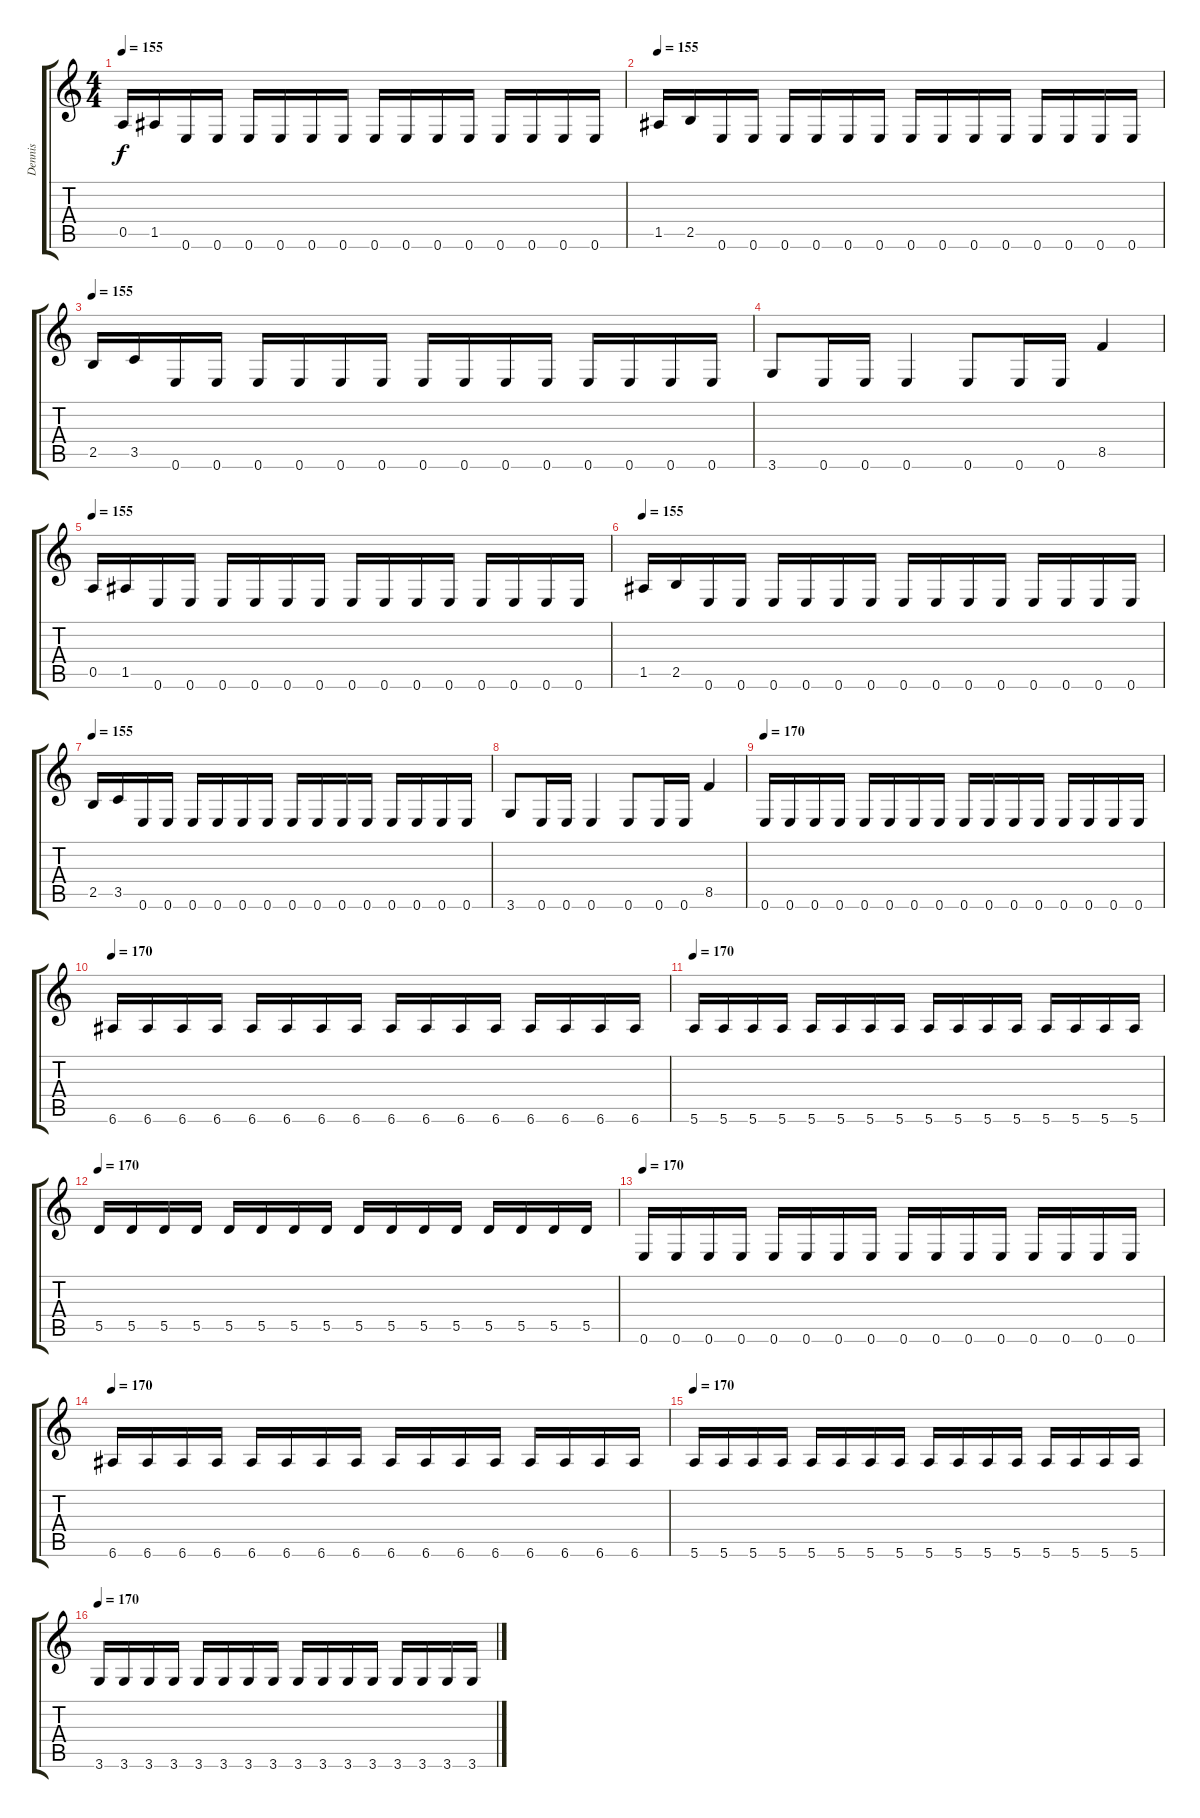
\track ("Dennis" "Dennis") {instrument electricbassfinger}
\staff {score tabs}
\tuning (E4 B3 G3 D3 A2 E2) {hide}
\ts (4 4)
\tempo 155
\clef g2
\ks c
0.5.16{dy f} 1.5.16 0.6.16 0.6.16 0.6.16 0.6.16 0.6.16 0.6.16 0.6.16 0.6.16 0.6.16 0.6.16 0.6.16 0.6.16 0.6.16 0.6.16 |
\tempo 155
1.5.16 2.5.16 0.6.16 0.6.16 0.6.16 0.6.16 0.6.16 0.6.16 0.6.16 0.6.16 0.6.16 0.6.16 0.6.16 0.6.16 0.6.16 0.6.16 |
\tempo 155
2.5.16 3.5.16 0.6.16 0.6.16 0.6.16 0.6.16 0.6.16 0.6.16 0.6.16 0.6.16 0.6.16 0.6.16 0.6.16 0.6.16 0.6.16 0.6.16 |
3.6.8 0.6.16 0.6.16 0.6.4 0.6.8 0.6.16 0.6.16 8.5.4 |
\tempo 155
0.5.16 1.5.16 0.6.16 0.6.16 0.6.16 0.6.16 0.6.16 0.6.16 0.6.16 0.6.16 0.6.16 0.6.16 0.6.16 0.6.16 0.6.16 0.6.16 |
\tempo 155
1.5.16 2.5.16 0.6.16 0.6.16 0.6.16 0.6.16 0.6.16 0.6.16 0.6.16 0.6.16 0.6.16 0.6.16 0.6.16 0.6.16 0.6.16 0.6.16 |
\tempo 155
2.5.16 3.5.16 0.6.16 0.6.16 0.6.16 0.6.16 0.6.16 0.6.16 0.6.16 0.6.16 0.6.16 0.6.16 0.6.16 0.6.16 0.6.16 0.6.16 |
3.6.8 0.6.16 0.6.16 0.6.4 0.6.8 0.6.16 0.6.16 8.5.4 |
\tempo 170
0.6.16 0.6.16 0.6.16 0.6.16 0.6.16 0.6.16 0.6.16 0.6.16 0.6.16 0.6.16 0.6.16 0.6.16 0.6.16 0.6.16 0.6.16 0.6.16 |
\tempo 170
6.6.16 6.6.16 6.6.16 6.6.16 6.6.16 6.6.16 6.6.16 6.6.16 6.6.16 6.6.16 6.6.16 6.6.16 6.6.16 6.6.16 6.6.16 6.6.16 |
\tempo 170
5.6.16 5.6.16 5.6.16 5.6.16 5.6.16 5.6.16 5.6.16 5.6.16 5.6.16 5.6.16 5.6.16 5.6.16 5.6.16 5.6.16 5.6.16 5.6.16 |
\tempo 170
5.5.16 5.5.16 5.5.16 5.5.16 5.5.16 5.5.16 5.5.16 5.5.16 5.5.16 5.5.16 5.5.16 5.5.16 5.5.16 5.5.16 5.5.16 5.5.16 |
\tempo 170
0.6.16 0.6.16 0.6.16 0.6.16 0.6.16 0.6.16 0.6.16 0.6.16 0.6.16 0.6.16 0.6.16 0.6.16 0.6.16 0.6.16 0.6.16 0.6.16 |
\tempo 170
6.6.16 6.6.16 6.6.16 6.6.16 6.6.16 6.6.16 6.6.16 6.6.16 6.6.16 6.6.16 6.6.16 6.6.16 6.6.16 6.6.16 6.6.16 6.6.16 |
\tempo 170
5.6.16 5.6.16 5.6.16 5.6.16 5.6.16 5.6.16 5.6.16 5.6.16 5.6.16 5.6.16 5.6.16 5.6.16 5.6.16 5.6.16 5.6.16 5.6.16 |
\tempo 170
3.6.16 3.6.16 3.6.16 3.6.16 3.6.16 3.6.16 3.6.16 3.6.16 3.6.16 3.6.16 3.6.16 3.6.16 3.6.16 3.6.16 3.6.16 3.6.16
